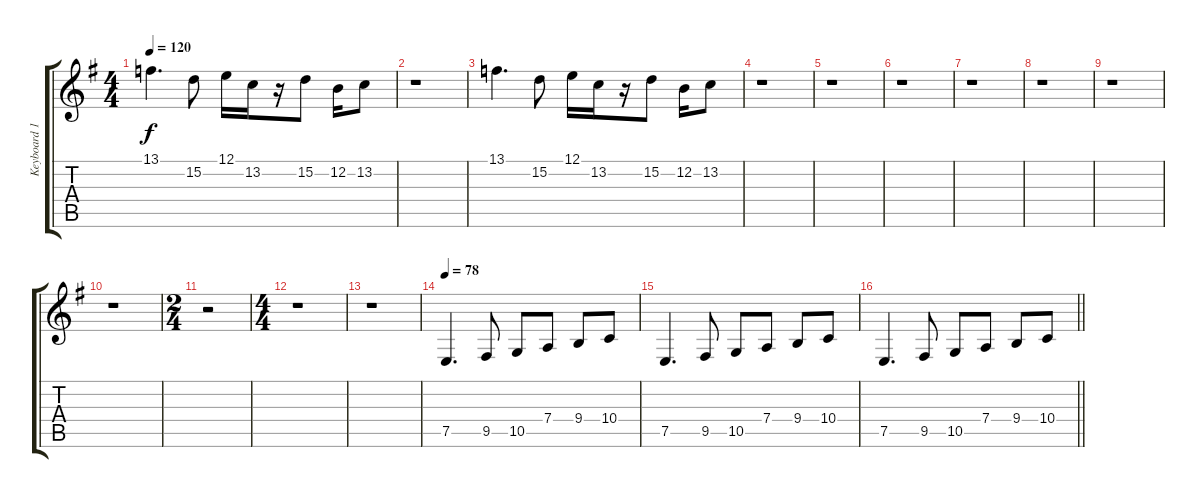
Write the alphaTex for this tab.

\track ("Keyboard 1" "Keyboard 1") {instrument stringensemble1}
\staff {score tabs}
\tuning (E4 B3 G3 D3 A2 E2) {hide}
\ts (4 4)
\tempo 120
\clef g2
\ks g
13.1.4{d dy f} 15.2.8 12.1.16 13.2.16 r.16 15.2.8 12.2.16 13.2.8 |
r.1 |
13.1.4{d} 15.2.8 12.1.16 13.2.16 r.16 15.2.8 12.2.16 13.2.8 |
r.1 |
r.1 |
r.1 |
r.1 |
r.1 |
r.1 |
r.1 |
\ts (2 4)
r.2 |
\ts (4 4)
r.1 |
r.1 |
\tempo 78
7.5.4{d} 9.5.8 10.5.8 7.4.8 9.4.8 10.4.8 |
7.5.4{d} 9.5.8 10.5.8 7.4.8 9.4.8 10.4.8 |
\barLineRight lightlight
7.5.4{d} 9.5.8 10.5.8 7.4.8 9.4.8 10.4.8
